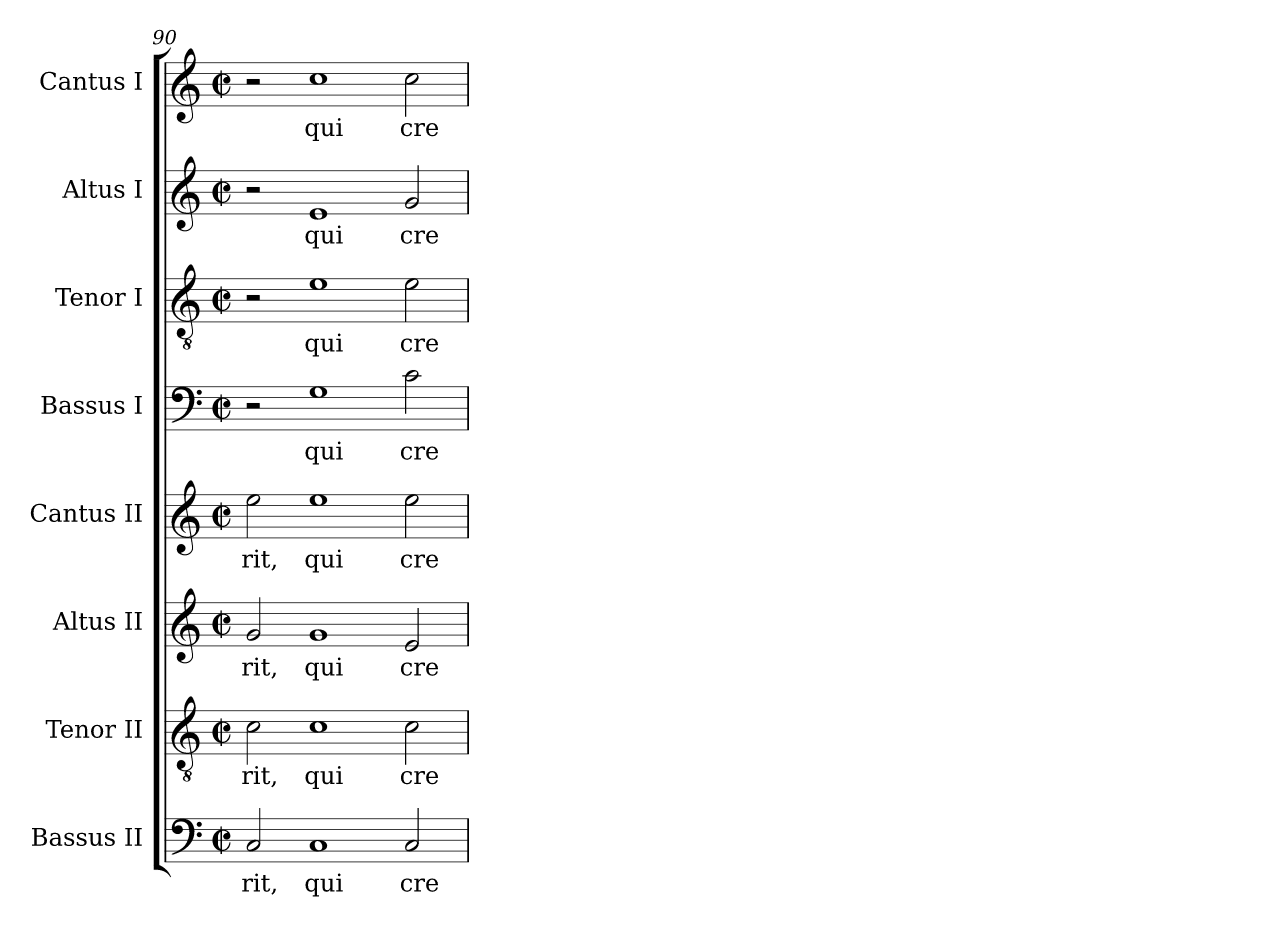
**kern	**text	**kern	**text	**kern	**text	**kern	**text	**kern	**text	**kern	**text	**kern	**text	**kern	**text
*part8	*part8	*part7	*part7	*part6	*part6	*part5	*part5	*part4	*part4	*part3	*part3	*part2	*part2	*part1	*part1
*staff8	*staff8	*staff7	*staff7	*staff6	*staff6	*staff5	*staff5	*staff4	*staff4	*staff3	*staff3	*staff2	*staff2	*staff1	*staff1
*I"Bassus II	*	*I"Tenor II	*	*I"Altus II	*	*I"Cantus II	*	*I"Bassus I	*	*I"Tenor I	*	*I"Altus I	*	*I"Cantus I	*
*clefF4	*	*clefGv2	*	*clefG2	*	*clefG2	*	*clefF4	*	*clefGv2	*	*clefG2	*	*clefG2	*
*M2/2	*	*M2/2	*	*M2/2	*	*M2/2	*	*M2/2	*	*M2/2	*	*M2/2	*	*M2/2	*
*met(c|)	*	*met(c|)	*	*met(c|)	*	*met(c|)	*	*met(c|)	*	*met(c|)	*	*met(c|)	*	*met(c|)	*
=90	=90	=90	=90	=90	=90	=90	=90	=90	=90	=90	=90	=90	=90	=90	=90
!	!LO:LY:b:cj	!	!LO:LY:b:cj	!	!LO:LY:b:cj	!	!LO:LY:b:cj	!	!	!	!	!	!	!	!
2C/	-rit,	2c\	-rit,	2g/	-rit,	2ee\	-rit,	2r	.	2r	.	2r	.	2r	.
!	!LO:LY:b:cj	!	!LO:LY:b:cj	!	!LO:LY:b:cj	!	!LO:LY:b:cj	!	!LO:LY:b:cj	!	!LO:LY:b:cj	!	!LO:LY:b:cj	!	!LO:LY:b:cj
1C	qui	1c	qui	1g	qui	1ee	qui	1G	qui	1e	qui	1e	qui	1cc	qui
!	!LO:LY:b:cj	!	!LO:LY:b:cj	!	!LO:LY:b:cj	!	!LO:LY:b:cj	!	!LO:LY:b:cj	!	!LO:LY:b:cj	!	!LO:LY:b:cj	!	!LO:LY:b:cj
2C/	cre-	2c\	cre-	2e/	cre-	2ee\	cre-	2c\	cre	2e\	cre	2g/	cre	2cc\	cre
=	=	=	=	=	=	=	=	=	=	=	=	=	=	=	=
*-	*-	*-	*-	*-	*-	*-	*-	*-	*-	*-	*-	*-	*-	*-	*-
